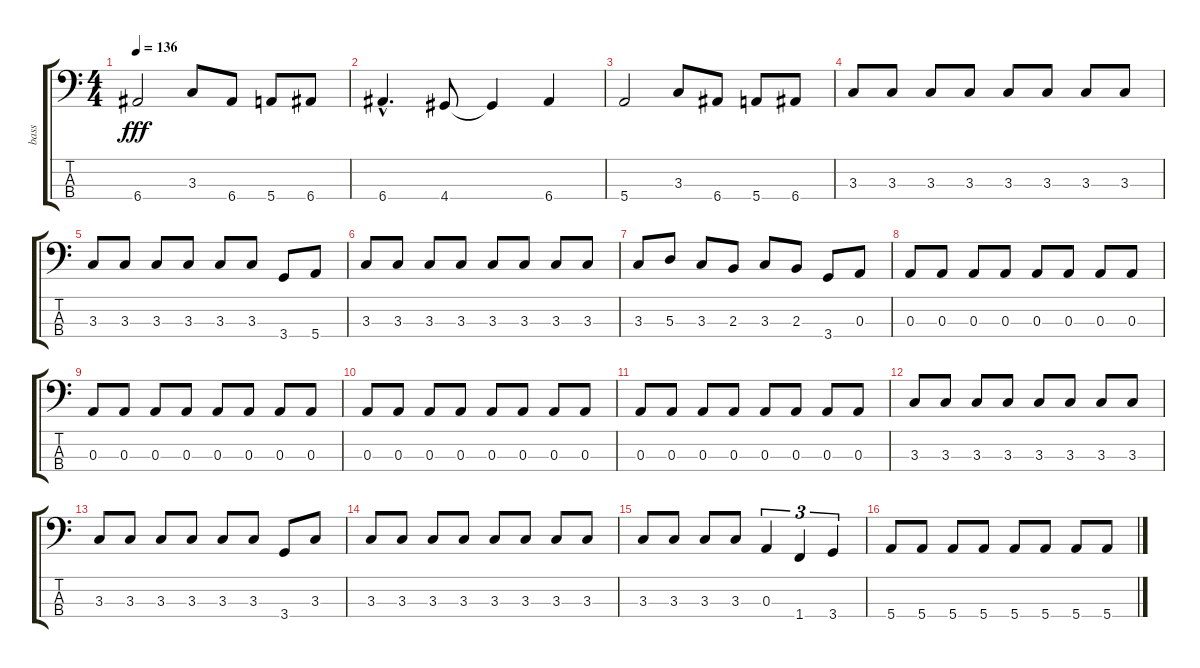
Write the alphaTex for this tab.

\track ("bass" "bass") {instrument electricbassfinger}
\staff {score tabs}
\tuning (G2 D2 A1 E1) {hide}
\ts (4 4)
\tempo 136
\clef f4
\ks c
6.4{t}.2{dy fff} 3.3.8 6.4.8 5.4.8 6.4.8 |
6.4{hac}.4{d} 4.4.8 4.4{t}.4 6.4.4 |
5.4.2 3.3.8 6.4.8 5.4.8 6.4.8 |
3.3.8 3.3.8 3.3.8 3.3.8 3.3.8 3.3.8 3.3.8 3.3.8 |
3.3.8 3.3.8 3.3.8 3.3.8 3.3.8 3.3.8 3.4.8 5.4.8 |
3.3.8 3.3.8 3.3.8 3.3.8 3.3.8 3.3.8 3.3.8 3.3.8 |
3.3.8 5.3.8 3.3.8 2.3.8 3.3.8 2.3.8 3.4.8 0.3.8 |
0.3.8 0.3.8 0.3.8 0.3.8 0.3.8 0.3.8 0.3.8 0.3.8 |
0.3.8 0.3.8 0.3.8 0.3.8 0.3.8 0.3.8 0.3.8 0.3.8 |
0.3.8 0.3.8 0.3.8 0.3.8 0.3.8 0.3.8 0.3.8 0.3.8 |
0.3.8 0.3.8 0.3.8 0.3.8 0.3.8 0.3.8 0.3.8 0.3.8 |
3.3.8 3.3.8 3.3.8 3.3.8 3.3.8 3.3.8 3.3.8 3.3.8 |
3.3.8 3.3.8 3.3.8 3.3.8 3.3.8 3.3.8 3.4.8 3.3.8 |
3.3.8 3.3.8 3.3.8 3.3.8 3.3.8 3.3.8 3.3.8 3.3.8 |
3.3.8 3.3.8 3.3.8 3.3.8 0.3.4{tu (3 2)} 1.4.4{tu (3 2)} 3.4.4{tu (3 2)} |
5.4.8 5.4.8 5.4.8 5.4.8 5.4.8 5.4.8 5.4.8 5.4.8
